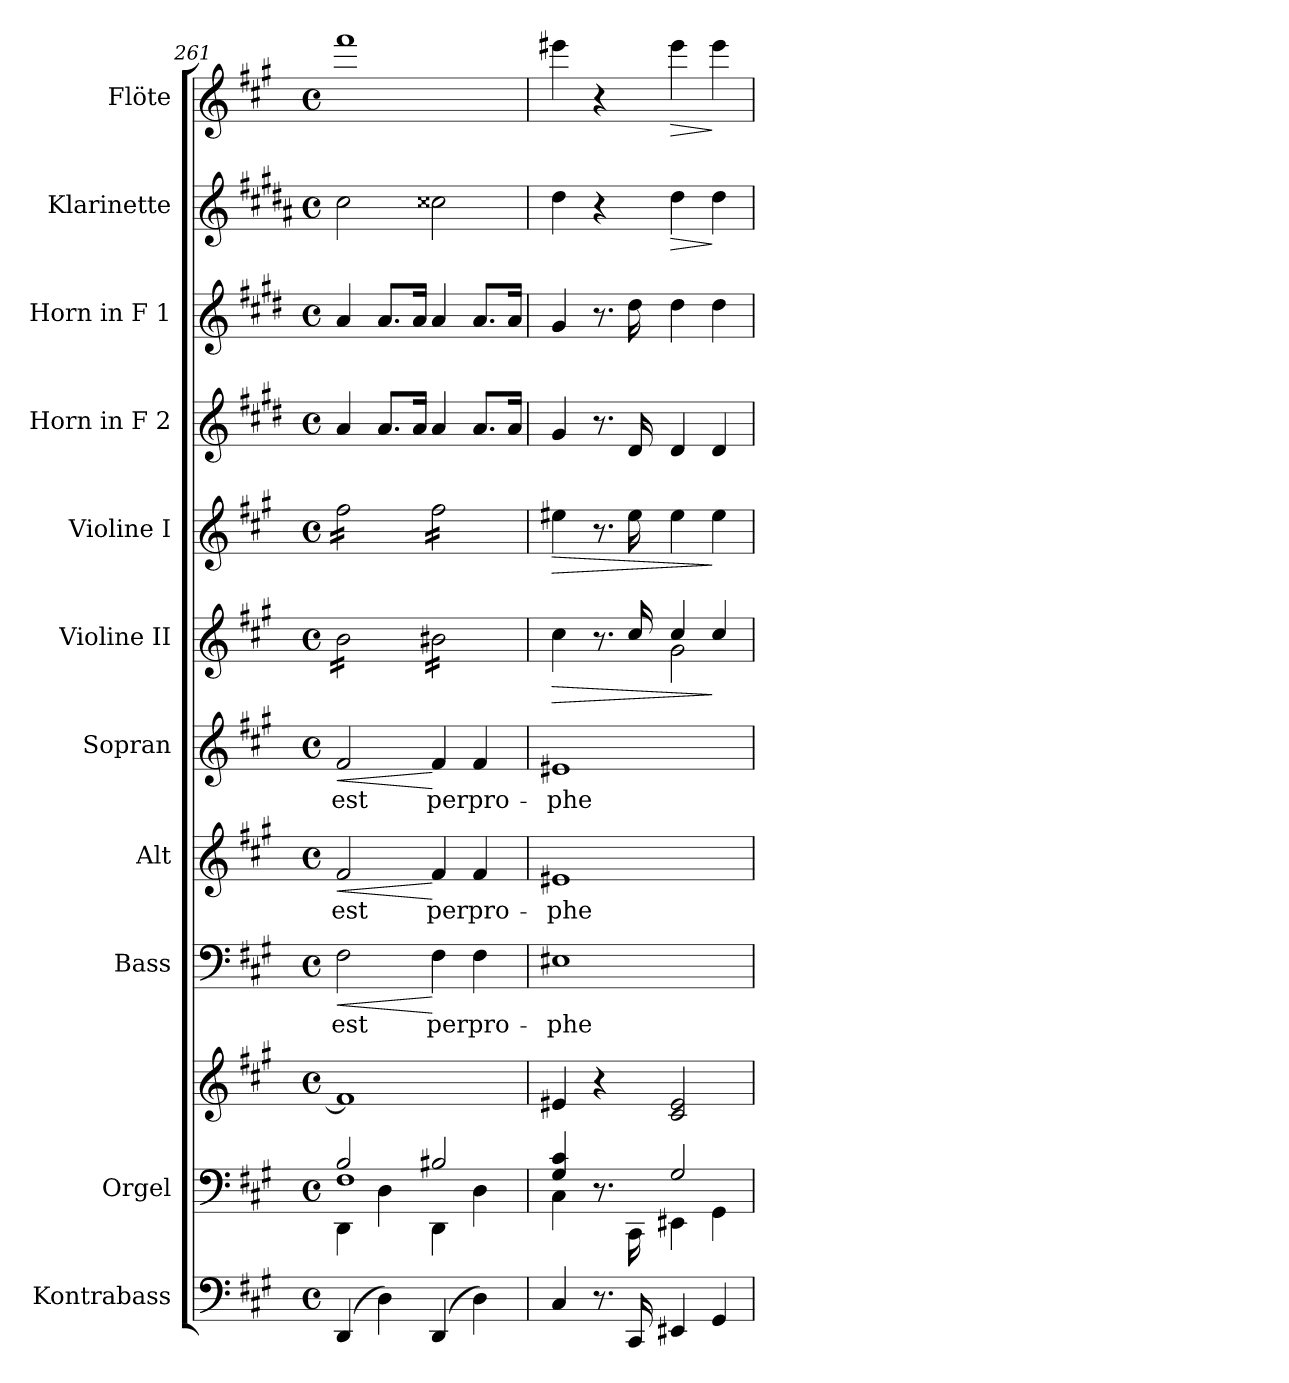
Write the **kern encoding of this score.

**kern	**kern	**kern	**kern	**text	**dynam	**kern	**text	**dynam	**kern	**text	**dynam	**kern	**dynam	**kern	**dynam	**kern	**kern	**kern	**dynam	**kern	**dynam
*part11	*part10	*part10	*part9	*part9	*part9	*part8	*part8	*part8	*part7	*part7	*part7	*part6	*part6	*part5	*part5	*part4	*part3	*part2	*part2	*part1	*part1
*staff12	*staff11	*staff10	*staff9	*staff9	*staff9	*staff8	*staff8	*staff8	*staff7	*staff7	*staff7	*staff6	*staff6	*staff5	*staff5	*staff4	*staff3	*staff2	*staff2	*staff1	*staff1
*I"Kontrabass	*I"Orgel	*	*I"Bass	*	*	*I"Alt	*	*	*I"Sopran	*	*	*I"Violine II	*	*I"Violine I	*	*I"Horn in F 2	*I"Horn in F 1	*I"Klarinette	*	*I"Flöte	*
*I'Kb.	*I'Org.	*	*I'B.	*	*	*I'A.	*	*	*I'S.	*	*	*I'Vl. II	*	*I'Vl. I	*	*	*	*I'Kl.	*	*I'Fl.	*
!!LO:PB:g=z
*clefF4	*clefF4	*clefG2	*clefF4	*	*	*clefG2	*	*	*clefG2	*	*	*clefG2	*	*clefG2	*	*clefG2	*clefG2	*clefG2	*	*clefG2	*
*ITrd7c12	*	*	*	*	*	*	*	*	*	*	*	*	*	*	*	*ITrd4c7	*ITrd4c7	*ITrd1c2	*	*	*
*k[f#c#g#]	*k[f#c#g#]	*k[f#c#g#]	*k[f#c#g#]	*	*	*k[f#c#g#]	*	*	*k[f#c#g#]	*	*	*k[f#c#g#]	*	*k[f#c#g#]	*	*k[f#c#g#]	*k[f#c#g#]	*k[f#c#g#]	*	*k[f#c#g#]	*
*A:	*A:	*A:	*A:	*	*	*A:	*	*	*A:	*	*	*A:	*	*A:	*	*A:	*A:	*A:	*	*A:	*
*M4/4	*M4/4	*M4/4	*M4/4	*	*	*M4/4	*	*	*M4/4	*	*	*M4/4	*	*M4/4	*	*M4/4	*M4/4	*M4/4	*	*M4/4	*
*met(c)	*met(c)	*met(c)	*met(c)	*	*	*met(c)	*	*	*met(c)	*	*	*met(c)	*	*met(c)	*	*met(c)	*met(c)	*met(c)	*	*met(c)	*
=261	=261	=261	=261	=261	=261	=261	=261	=261	=261	=261	=261	=261	=261	=261	=261	=261	=261	=261	=261	=261	=261
*	*^	*	*	*	*	*	*	*	*	*	*	*	*	*	*	*	*	*	*	*	*
*	*	*^	*	*	*	*	*	*	*	*	*	*	*	*	*	*	*	*	*	*	*	*
!	!	!	!	!	!	!LO:LY:b	!LO:HP:b	!	!LO:LY:b	!LO:HP:b	!	!LO:LY:b	!LO:HP:b	!	!	!	!	!	!	!	!	!	!
*	*	*	*	*	*	*	*	*	*	*	*	*	*	*tremolo	*	*	*	*	*	*	*	*	*
*	*	*	*	*	*	*	*	*	*	*	*	*	*	*	*	*tremolo	*	*	*	*	*	*	*
(4DDD/	2B/	4DD\	1F#	1f#]	2F#\	est	<	2f#/	est	<	2f#/	est	<	16b\LL	.	16ff#\LL	.	4d/	4d/	2b\	.	1fff#	.
.	.	.	.	.	.	.	.	.	.	.	.	.	.	16b\	.	16ff#\	.	.	.	.	.	.	.
.	.	.	.	.	.	.	.	.	.	.	.	.	.	16b\	.	16ff#\	.	.	.	.	.	.	.
.	.	.	.	.	.	.	.	.	.	.	.	.	.	16b\	.	16ff#\	.	.	.	.	.	.	.
4DD\)	.	4D\	.	.	.	.	.	.	.	.	.	.	.	16b\	.	16ff#\	.	8.d/L	8.d/L	.	.	.	.
.	.	.	.	.	.	.	.	.	.	.	.	.	.	16b\	.	16ff#\	.	.	.	.	.	.	.
.	.	.	.	.	.	.	.	.	.	.	.	.	.	16b\	.	16ff#\	.	.	.	.	.	.	.
.	.	.	.	.	.	.	.	.	.	.	.	.	.	16b\JJ	.	16ff#\JJ	.	16d/Jk	16d/Jk	.	.	.	.
!	!	!	!	!	!	!LO:LY:b	!	!	!LO:LY:b	!	!	!LO:LY:b	!	!	!	!	!	!	!	!	!	!	!
(4DDD/	2B#X/	4DD\	.	.	4F#\	per	[	4f#/	per	[	4f#/	per	[	16b#X\LL	.	16ff#\LL	.	4d/	4d/	2b#X\	.	.	.
.	.	.	.	.	.	.	.	.	.	.	.	.	.	16b#X\	.	16ff#\	.	.	.	.	.	.	.
.	.	.	.	.	.	.	.	.	.	.	.	.	.	16b#X\	.	16ff#\	.	.	.	.	.	.	.
.	.	.	.	.	.	.	.	.	.	.	.	.	.	16b#X\	.	16ff#\	.	.	.	.	.	.	.
!	!	!	!	!	!	!LO:LY:b	!	!	!LO:LY:b	!	!	!LO:LY:b	!	!	!	!	!	!	!	!	!	!	!
4DD\)	.	4D\	.	.	4F#\	pro-	.	4f#/	pro-	.	4f#/	pro-	.	16b#X\	.	16ff#\	.	8.d/L	8.d/L	.	.	.	.
.	.	.	.	.	.	.	.	.	.	.	.	.	.	16b#X\	.	16ff#\	.	.	.	.	.	.	.
.	.	.	.	.	.	.	.	.	.	.	.	.	.	16b#X\	.	16ff#\	.	.	.	.	.	.	.
.	.	.	.	.	.	.	.	.	.	.	.	.	.	16b#X\JJ	.	16ff#\JJ	.	16d/Jk	16d/Jk	.	.	.	.
*	*	*	*	*	*	*	*	*	*	*	*	*	*	*	*	*Xtremolo	*	*	*	*	*	*	*
*	*	*	*	*	*	*	*	*	*	*	*	*	*	*Xtremolo	*	*	*	*	*	*	*	*	*
*	*	*v	*v	*	*	*	*	*	*	*	*	*	*	*	*	*	*	*	*	*	*	*	*
=262	=262	=262	=262	=262	=262	=262	=262	=262	=262	=262	=262	=262	=262	=262	=262	=262	=262	=262	=262	=262	=262	=262
!	!	!	!	!	!LO:LY:b	!	!	!LO:LY:b	!	!	!LO:LY:b	!	!	!LO:HP:b	!	!LO:HP:b	!	!	!	!	!	!
*	*	*	*	*	*	*	*	*	*	*	*	*	*^	*	*	*	*	*	*	*	*	*
4CC#/	4G#/ 4c#/	4C#\	4e#X/	1E#X	-phe-	.	1e#X	-phe-	.	1e#X	-phe-	.	4cc#\	2ryy	>	4ee#X\	>	4c#/	4c#/	4cc#\	.	4eee#X\	.
8.r	4ryy	8.r	4r	.	.	.	.	.	.	.	.	.	8.r	.	.	8.r	.	8.r	8.r	4r	.	4r	.
16CCC#/	.	16CC#\	.	.	.	.	.	.	.	.	.	.	16cc#/	.	.	16ee#\	.	16G#/	16g#\	.	.	.	.
!	!	!	!	!	!	!	!	!	!	!	!	!	!	!	!	!	!	!	!	!	!LO:HP:b	!	!LO:HP:b
4EEE#X/	2G#/	4EE#X\	2c#/ 2e#/	.	.	.	.	.	.	.	.	.	4cc#/	2g#\	.	4ee#\	.	4G#/	4g#\	4cc#\	>	4eee#\	>
4GGG#/	.	4GG#\	.	.	.	.	.	.	.	.	.	.	4cc#/	.	]	4ee#\	]	4G#/	4g#\	4cc#\	]	4eee#\	]
*	*v	*v	*	*	*	*	*	*	*	*	*	*	*v	*v	*	*	*	*	*	*	*	*	*
=	=	=	=	=	=	=	=	=	=	=	=	=	=	=	=	=	=	=	=	=	=
*-	*-	*-	*-	*-	*-	*-	*-	*-	*-	*-	*-	*-	*-	*-	*-	*-	*-	*-	*-	*-	*-
